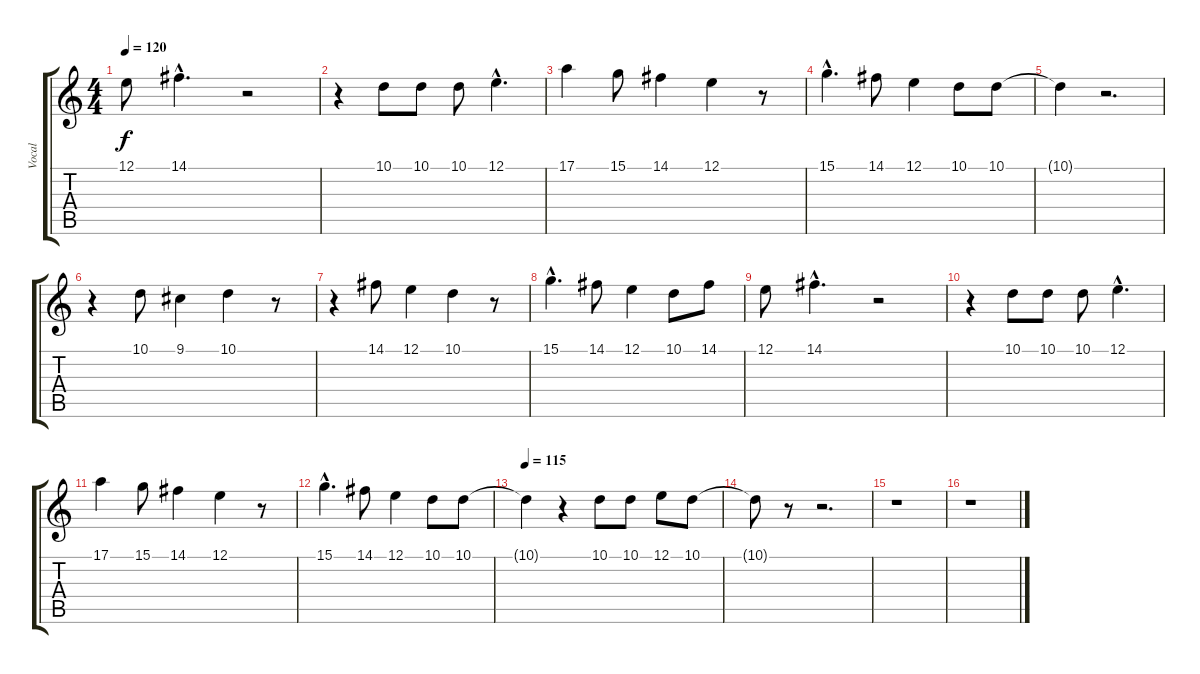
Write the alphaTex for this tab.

\track ("Vocal" "Vocal") {instrument pad4choir}
\staff {score tabs}
\tuning (E4 B3 G3 D3 A2 E2) {hide}
\ts (4 4)
\tempo 120
\clef g2
\ks c
12.1.8{dy f} 14.1{hac}.4{d} r.2 |
r.4 10.1.8 10.1.8 10.1.8 12.1{hac}.4{d} |
17.1.4 15.1.8 14.1.4 12.1.4 r.8 |
15.1{hac}.4{d} 14.1.8 12.1.4 10.1.8 10.1.8 |
10.1{t}.4 r.2{d} |
r.4 10.1.8 9.1.4 10.1.4 r.8 |
r.4 14.1.8 12.1.4 10.1.4 r.8 |
15.1{hac}.4{d} 14.1.8 12.1.4 10.1.8 14.1.8 |
12.1.8 14.1{hac}.4{d} r.2 |
r.4 10.1.8 10.1.8 10.1.8 12.1{hac}.4{d} |
17.1.4 15.1.8 14.1.4 12.1.4 r.8 |
15.1{hac}.4{d} 14.1.8 12.1.4 10.1.8 10.1.8 |
\tempo 115
10.1{t}.4 r.4 10.1.8 10.1.8 12.1.8 10.1.8 |
10.1{t}.8 r.8 r.2{d} |
r.1 |
r.1
